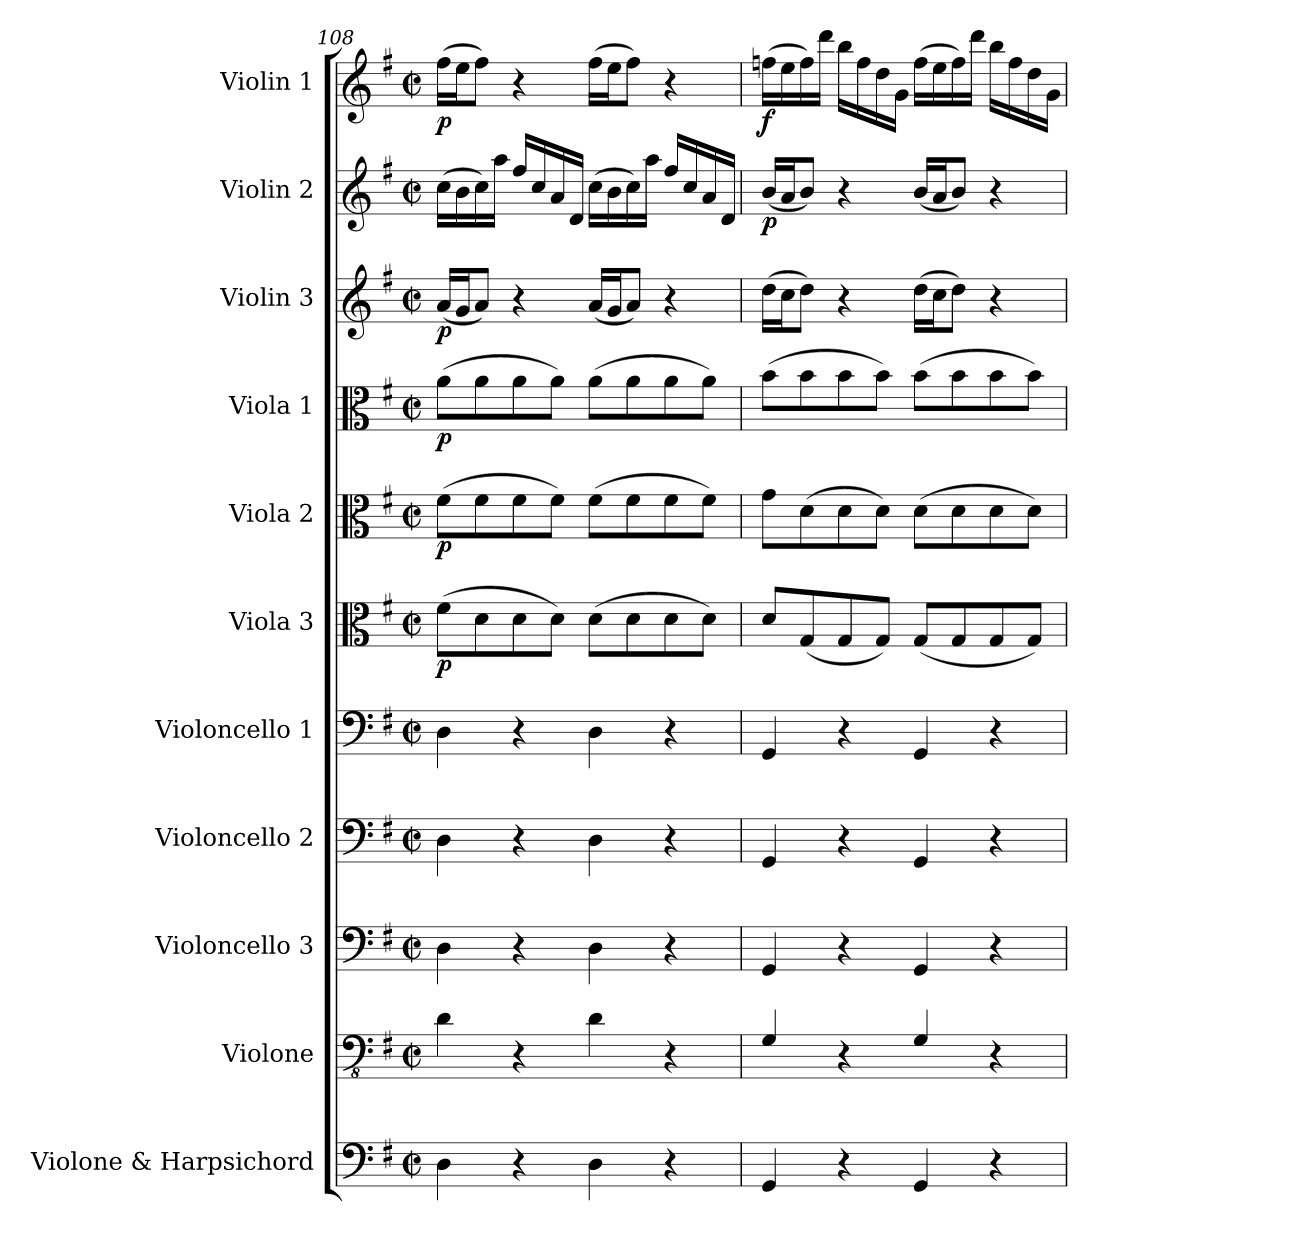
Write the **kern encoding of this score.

**kern	**kern	**kern	**kern	**kern	**kern	**dynam	**kern	**dynam	**kern	**dynam	**kern	**dynam	**kern	**dynam	**kern	**dynam
*part11	*part10	*part9	*part8	*part7	*part6	*part6	*part5	*part5	*part4	*part4	*part3	*part3	*part2	*part2	*part1	*part1
*staff11	*staff10	*staff9	*staff8	*staff7	*staff6	*staff6	*staff5	*staff5	*staff4	*staff4	*staff3	*staff3	*staff2	*staff2	*staff1	*staff1
*I"Violone &amp; Harpsichord	*I"Violone	*I"Violoncello 3	*I"Violoncello 2	*I"Violoncello 1	*I"Viola 3	*	*I"Viola 2	*	*I"Viola 1	*	*I"Violin 3	*	*I"Violin 2	*	*I"Violin 1	*
*I'Vne. &amp; Hch.	*I'Vne.	*I'Vc. 3	*I'Vc. 2	*I'Vc. 1	*I'Vla. 3	*	*I'Vla. 2	*	*I'Vla. 1	*	*I'Vln. 3	*	*I'Vln. 2	*	*I'Vln. 1	*
*clefF4	*clefFv4	*clefF4	*clefF4	*clefF4	*clefC3	*	*clefC3	*	*clefC3	*	*clefG2	*	*clefG2	*	*clefG2	*
*	*ITrd7c12	*	*	*	*	*	*	*	*	*	*	*	*	*	*	*
*k[f#]	*k[f#]	*k[f#]	*k[f#]	*k[f#]	*k[f#]	*	*k[f#]	*	*k[f#]	*	*k[f#]	*	*k[f#]	*	*k[f#]	*
*M4/4	*M4/4	*M4/4	*M4/4	*M4/4	*M4/4	*	*M4/4	*	*M4/4	*	*M4/4	*	*M4/4	*	*M4/4	*
*met(c|)	*met(c|)	*met(c|)	*met(c|)	*met(c|)	*met(c|)	*	*met(c|)	*	*met(c|)	*	*met(c|)	*	*met(c|)	*	*met(c|)	*
=108	=108	=108	=108	=108	=108	=108	=108	=108	=108	=108	=108	=108	=108	=108	=108	=108
!	!	!	!	!	!	!LO:DY:b	!	!LO:DY:b	!	!LO:DY:b	!	!LO:DY:b	!	!	!	!LO:DY:b
4D\	4DD\	4D\	4D\	4D\	(8f#\L	p	(8f#\L	p	(8a\L	p	(16a/LL	p	(16cc\LL	.	(16ff#\LL	p
.	.	.	.	.	.	.	.	.	.	.	16g/J	.	16b\	.	16ee\J	.
.	.	.	.	.	8d\	.	8f#\	.	8a\	.	8a/J)	.	16cc\)	.	8ff#\J)	.
.	.	.	.	.	.	.	.	.	.	.	.	.	16aa\JJ	.	.	.
4r	4r	4r	4r	4r	8d\	.	8f#\	.	8a\	.	4r	.	16ff#/LL	.	4r	.
.	.	.	.	.	.	.	.	.	.	.	.	.	16cc/	.	.	.
.	.	.	.	.	8d\J)	.	8f#\J)	.	8a\J)	.	.	.	16a/	.	.	.
.	.	.	.	.	.	.	.	.	.	.	.	.	16d/JJ	.	.	.
4D\	4DD\	4D\	4D\	4D\	(8d\L	.	(8f#\L	.	(8a\L	.	(16a/LL	.	(16cc\LL	.	(16ff#\LL	.
.	.	.	.	.	.	.	.	.	.	.	16g/J	.	16b\	.	16ee\J	.
.	.	.	.	.	8d\	.	8f#\	.	8a\	.	8a/J)	.	16cc\)	.	8ff#\J)	.
.	.	.	.	.	.	.	.	.	.	.	.	.	16aa\JJ	.	.	.
4r	4r	4r	4r	4r	8d\	.	8f#\	.	8a\	.	4r	.	16ff#/LL	.	4r	.
.	.	.	.	.	.	.	.	.	.	.	.	.	16cc/	.	.	.
.	.	.	.	.	8d\J)	.	8f#\J)	.	8a\J)	.	.	.	16a/	.	.	.
.	.	.	.	.	.	.	.	.	.	.	.	.	16d/JJ	.	.	.
=109	=109	=109	=109	=109	=109	=109	=109	=109	=109	=109	=109	=109	=109	=109	=109	=109
!	!	!	!	!	!	!	!	!	!	!	!	!	!	!LO:DY:b	!	!LO:DY:b
4GG/	4GGG/	4GG/	4GG/	4GG/	8d/L	.	8g\L	.	(8b\L	.	(16dd\LL	.	(16b/LL	p	(16ffn\LL	f
.	.	.	.	.	.	.	.	.	.	.	16cc\J	.	16a/J	.	16ee\	.
.	.	.	.	.	(8G/	.	(8d\	.	8b\	.	8dd\J)	.	8b/J)	.	16ff\)	.
.	.	.	.	.	.	.	.	.	.	.	.	.	.	.	16ddd\JJ	.
4r	4r	4r	4r	4r	8G/	.	8d\	.	8b\	.	4r	.	4r	.	16bb\LL	.
.	.	.	.	.	.	.	.	.	.	.	.	.	.	.	16ff\	.
.	.	.	.	.	8G/J)	.	8d\J)	.	8b\J)	.	.	.	.	.	16dd\	.
.	.	.	.	.	.	.	.	.	.	.	.	.	.	.	16g\JJ	.
4GG/	4GGG/	4GG/	4GG/	4GG/	(8G/L	.	(8d\L	.	(8b\L	.	(16dd\LL	.	(16b/LL	.	(16ff\LL	.
.	.	.	.	.	.	.	.	.	.	.	16cc\J	.	16a/J	.	16ee\	.
.	.	.	.	.	8G/	.	8d\	.	8b\	.	8dd\J)	.	8b/J)	.	16ff\)	.
.	.	.	.	.	.	.	.	.	.	.	.	.	.	.	16ddd\JJ	.
4r	4r	4r	4r	4r	8G/	.	8d\	.	8b\	.	4r	.	4r	.	16bb\LL	.
.	.	.	.	.	.	.	.	.	.	.	.	.	.	.	16ff\	.
.	.	.	.	.	8G/J)	.	8d\J)	.	8b\J)	.	.	.	.	.	16dd\	.
.	.	.	.	.	.	.	.	.	.	.	.	.	.	.	16g\JJ	.
=	=	=	=	=	=	=	=	=	=	=	=	=	=	=	=	=
*-	*-	*-	*-	*-	*-	*-	*-	*-	*-	*-	*-	*-	*-	*-	*-	*-
